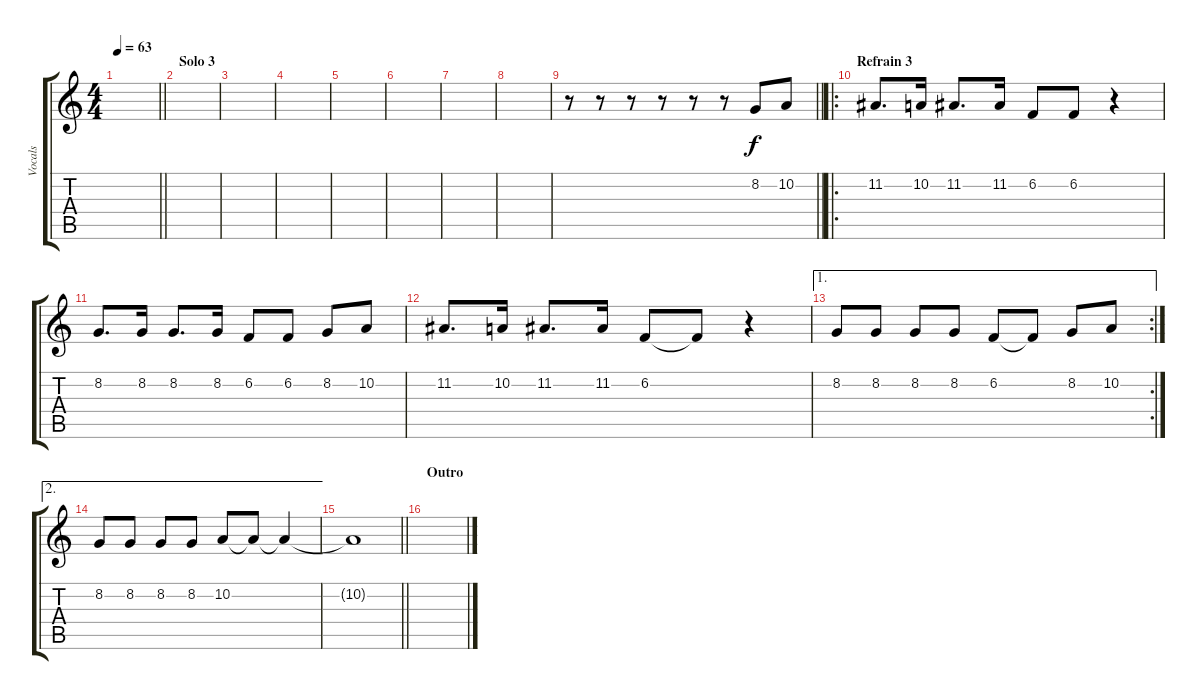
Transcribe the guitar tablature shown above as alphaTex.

\track ("Vocals" "Vocals") {instrument choiraahs}
\staff {score tabs}
\tuning (E4 B3 G3 D3 A2 E2) {hide}
\ts (4 4)
\tempo 63
\clef g2
\barLineRight lightlight
\ks c
|
\section ("" "Solo 3")
|
|
|
|
|
|
|
\barLineRight lightlight
r.8 r.8 r.8 r.8 r.8 r.8 8.2.8 10.2.8 |
\ro
\section ("" "Refrain 3")
11.2.8{d} 10.2.16 11.2.8{d} 11.2.16 6.2.8 6.2.8 r.4 |
8.2.8{d} 8.2.16 8.2.8{d} 8.2.16 6.2.8 6.2.8 8.2.8 10.2.8 |
11.2.8{d} 10.2.16 11.2.8{d} 11.2.16 6.2.8 6.2{t}.8 r.4 |
\ae 1
\rc 2
8.2.8 8.2.8 8.2.8 8.2.8 6.2.8 6.2{t}.8 8.2.8 10.2.8 |
\ae 2
8.2.8 8.2.8 8.2.8 8.2.8 10.2.8 10.2{t}.8 10.2{t}.4 |
\barLineRight lightlight
10.2{t}.1{volume 0} |
\section ("" "Outro")
